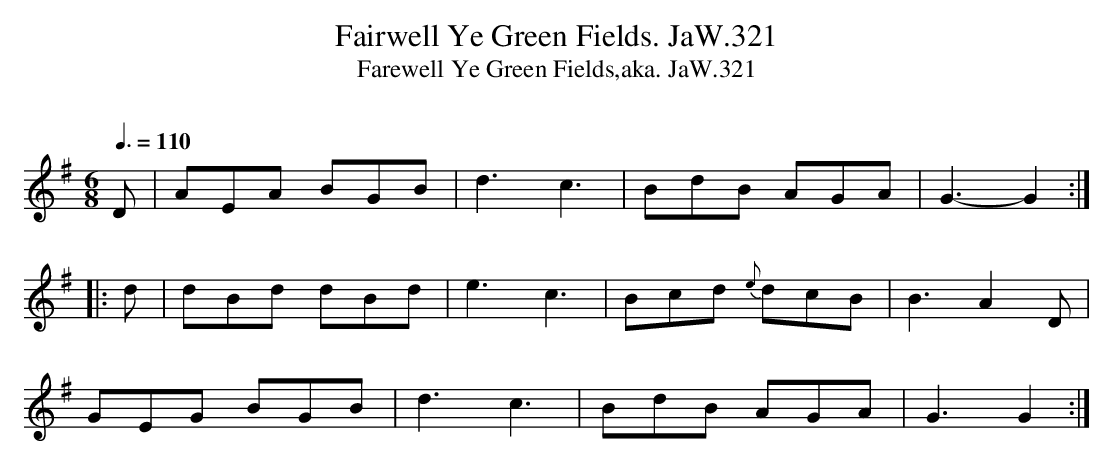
X:1
T:Fairwell Ye Green Fields. JaW.321
T:Farewell Ye Green Fields,aka. JaW.321
M:6/8
L:1/8
Q:3/8=110
O:
K:G
D|AEA BGB|d3c3|BdB AGA|G3-G2:|
|:d|dBd dBd|e3 c3|Bcd {e}dcB|B3A2D|
GEG BGB|d3 c3|BdB AGA|G3G2:|
